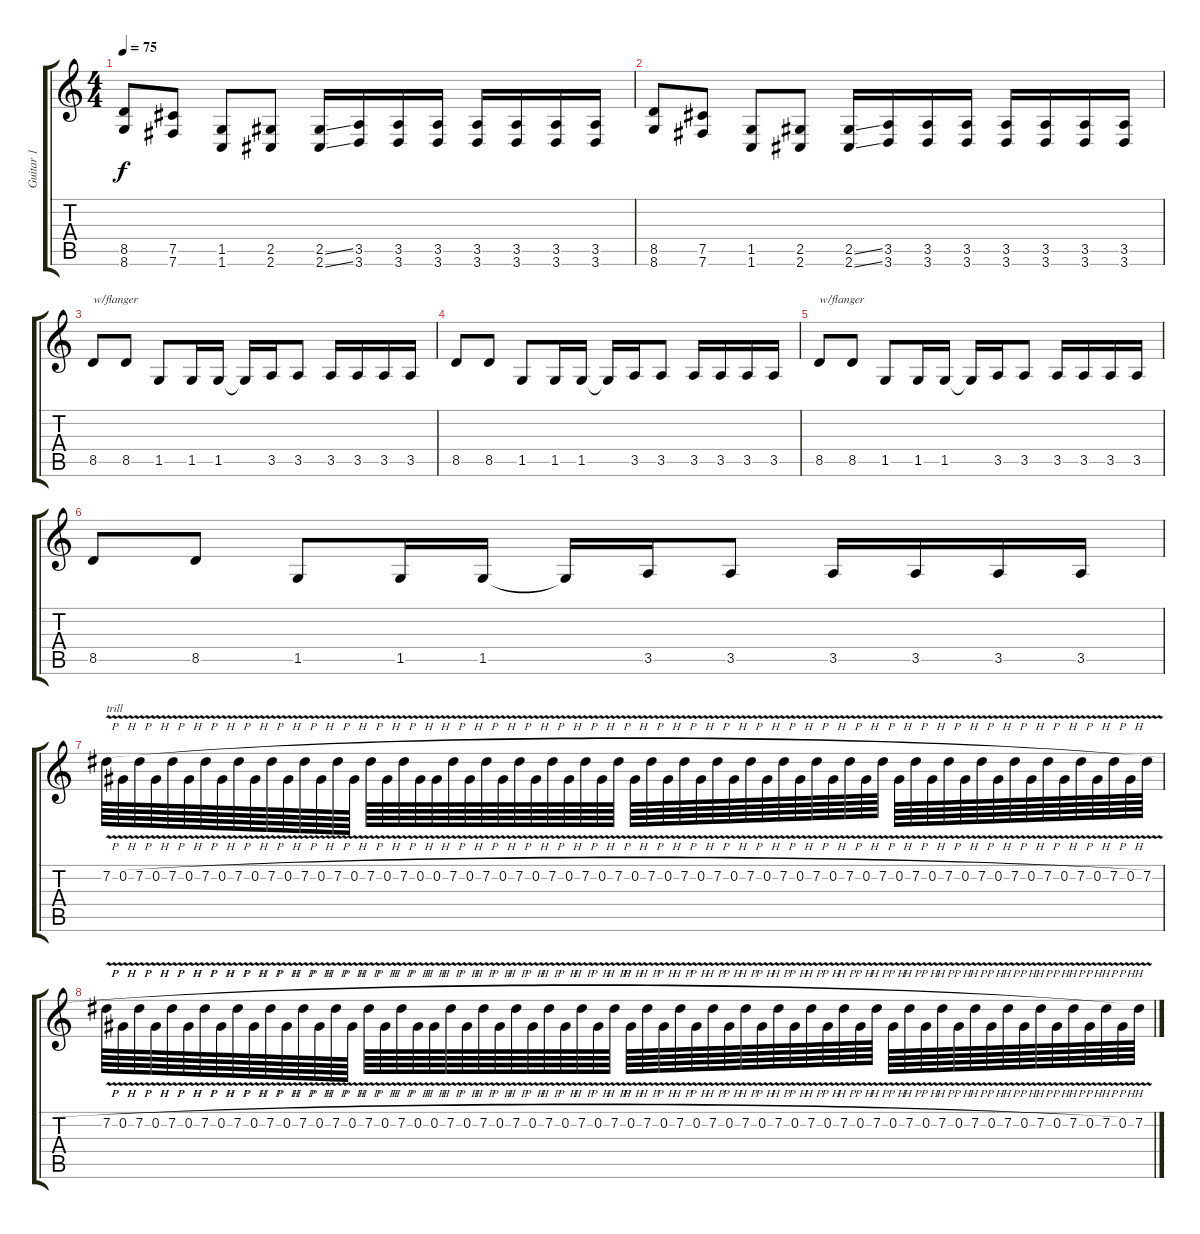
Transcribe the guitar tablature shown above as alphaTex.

\track ("Guitar 1" "Guitar 1") {instrument distortionguitar}
\staff {score tabs}
\tuning (Db4 Ab3 E3 B2 Gb2 B1) {hide}
\ts (4 4)
\tempo 75
\clef g2
\ks c
(8.5 8.6).8{dy f} (7.5 7.6).8 (1.5 1.6).8 (2.5 2.6).8 (2.5{ss} 2.6{ss}).16 (3.5 3.6).16 (3.5 3.6).16 (3.5 3.6).16 (3.5 3.6).16 (3.5 3.6).16 (3.5 3.6).16 (3.5 3.6).16 |
(8.5 8.6).8 (7.5 7.6).8 (1.5 1.6).8 (2.5 2.6).8 (2.5{ss} 2.6{ss}).16 (3.5 3.6).16 (3.5 3.6).16 (3.5 3.6).16 (3.5 3.6).16 (3.5 3.6).16 (3.5 3.6).16 (3.5 3.6).16 |
8.5.8{txt "w/flanger"} 8.5.8 1.5.8 1.5.16 1.5.16 1.5{t}.16 3.5.16 3.5.8 3.5.16 3.5.16 3.5.16 3.5.16 |
8.5.8 8.5.8 1.5.8 1.5.16 1.5.16 1.5{t}.16 3.5.16 3.5.8 3.5.16 3.5.16 3.5.16 3.5.16 |
8.5.8{txt "w/flanger"} 8.5.8 1.5.8 1.5.16 1.5.16 1.5{t}.16 3.5.16 3.5.8 3.5.16 3.5.16 3.5.16 3.5.16 |
8.5.8 8.5.8 1.5.8 1.5.16 1.5.16 1.5{t}.16 3.5.16 3.5.8 3.5.16 3.5.16 3.5.16 3.5.16 |
7.2{v h}.64{txt "trill"} 0.2{v h}.64 7.2{v h}.64 0.2{v h}.64 7.2{v h}.64 0.2{v h}.64 7.2{v h}.64 0.2{v h}.64 7.2{v h}.64 0.2{v h}.64 7.2{v h}.64 0.2{v h}.64 7.2{v h}.64 0.2{v h}.64 7.2{v h}.64 0.2{v h}.64 7.2{v h}.64 0.2{v h}.64 7.2{v h}.64 0.2{v h}.64 0.2{v h}.64 7.2{v h}.64 0.2{v h}.64 7.2{v h}.64 0.2{v h}.64 7.2{v h}.64 0.2{v h}.64 7.2{v h}.64 0.2{v h}.64 7.2{v h}.64 0.2{v h}.64 7.2{v h}.64 0.2{v h}.64 7.2{v h}.64 0.2{v h}.64 7.2{v h}.64 0.2{v h}.64 7.2{v h}.64 0.2{v h}.64 7.2{v h}.64 0.2{v h}.64 7.2{v h}.64 0.2{v h}.64 7.2{v h}.64 0.2{v h}.64 7.2{v h}.64 0.2{v h}.64 7.2{v h}.64 0.2{v h}.64 7.2{v h}.64 0.2{v h}.64 7.2{v h}.64 0.2{v h}.64 7.2{v h}.64 0.2{v h}.64 7.2{v h}.64 0.2{v h}.64 7.2{v h}.64 0.2{v h}.64 7.2{v h}.64 0.2{v h}.64 7.2{v h}.64 0.2{v h}.64 7.2{v h}.64 |
7.2{v h}.64 0.2{v h}.64 7.2{v h}.64 0.2{v h}.64 7.2{v h}.64 0.2{v h}.64 7.2{v h}.64 0.2{v h}.64 7.2{v h}.64 0.2{v h}.64 7.2{v h}.64 0.2{v h}.64 7.2{v h}.64 0.2{v h}.64 7.2{v h}.64 0.2{v h}.64 7.2{v h}.64 0.2{v h}.64 7.2{v h}.64 0.2{v h}.64 0.2{v h}.64 7.2{v h}.64 0.2{v h}.64 7.2{v h}.64 0.2{v h}.64 7.2{v h}.64 0.2{v h}.64 7.2{v h}.64 0.2{v h}.64 7.2{v h}.64 0.2{v h}.64 7.2{v h}.64 0.2{v h}.64 7.2{v h}.64 0.2{v h}.64 7.2{v h}.64 0.2{v h}.64 7.2{v h}.64 0.2{v h}.64 7.2{v h}.64 0.2{v h}.64 7.2{v h}.64 0.2{v h}.64 7.2{v h}.64 0.2{v h}.64 7.2{v h}.64 0.2{v h}.64 7.2{v h}.64 0.2{v h}.64 7.2{v h}.64 0.2{v h}.64 7.2{v h}.64 0.2{v h}.64 7.2{v h}.64 0.2{v h}.64 7.2{v h}.64 0.2{v h}.64 7.2{v h}.64 0.2{v h}.64 7.2{v h}.64 0.2{v h}.64 7.2{v h}.64 0.2{v h}.64 7.2{v h}.64
